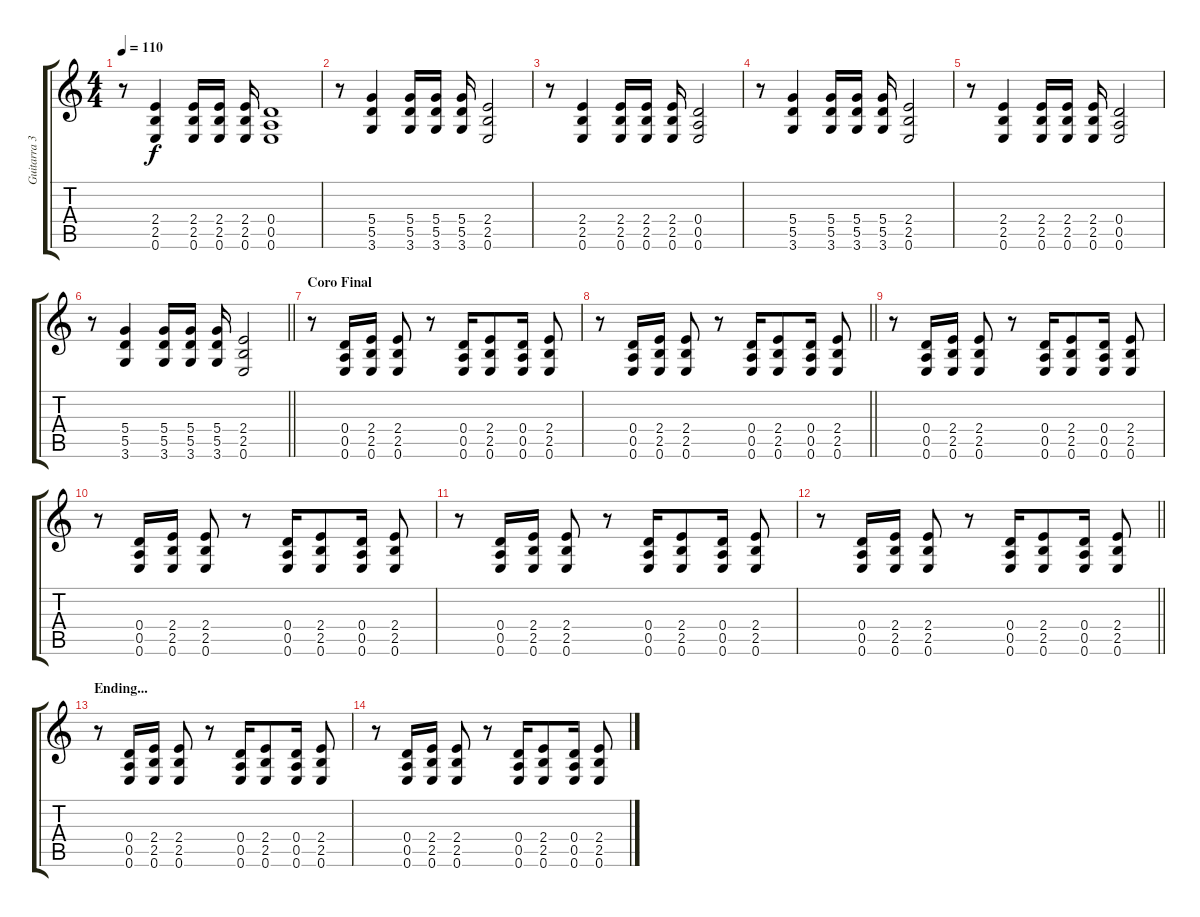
\track ("Guitarra 3" "Guitarra 3") {instrument distortionguitar}
\staff {score tabs}
\tuning (E4 B3 G3 D3 A2 E2) {hide}
\ts (4 4)
\tempo 110
\clef g2
\ks c
r.8{dy f} (2.4 2.5 0.6).4 (2.4 2.5 0.6).16 (2.4 2.5 0.6).16 (2.4 2.5 0.6).16 (0.4 0.5 0.6).1 |
r.8 (5.4 5.5 3.6).4 (5.4 5.5 3.6).16 (5.4 5.5 3.6).16 (5.4 5.5 3.6).16 (2.4 2.5 0.6).2 |
r.8 (2.4 2.5 0.6).4 (2.4 2.5 0.6).16 (2.4 2.5 0.6).16 (2.4 2.5 0.6).16 (0.4 0.5 0.6).2 |
r.8 (5.4 5.5 3.6).4 (5.4 5.5 3.6).16 (5.4 5.5 3.6).16 (5.4 5.5 3.6).16 (2.4 2.5 0.6).2 |
r.8 (2.4 2.5 0.6).4 (2.4 2.5 0.6).16 (2.4 2.5 0.6).16 (2.4 2.5 0.6).16 (0.4 0.5 0.6).2 |
\barLineRight lightlight
r.8 (5.4 5.5 3.6).4 (5.4 5.5 3.6).16 (5.4 5.5 3.6).16 (5.4 5.5 3.6).16 (2.4 2.5 0.6).2 |
\section ("" "Coro Final")
r.8 (0.4 0.5 0.6).16 (2.4 2.5 0.6).16 (2.4 2.5 0.6).8 r.8 (0.4 0.5 0.6).16 (2.4 2.5 0.6).8 (0.4 0.5 0.6).16 (2.4 2.5 0.6).8 |
\barLineRight lightlight
r.8 (0.4 0.5 0.6).16 (2.4 2.5 0.6).16 (2.4 2.5 0.6).8 r.8 (0.4 0.5 0.6).16 (2.4 2.5 0.6).8 (0.4 0.5 0.6).16 (2.4 2.5 0.6).8 |
r.8 (0.4 0.5 0.6).16 (2.4 2.5 0.6).16 (2.4 2.5 0.6).8 r.8 (0.4 0.5 0.6).16 (2.4 2.5 0.6).8 (0.4 0.5 0.6).16 (2.4 2.5 0.6).8 |
r.8 (0.4 0.5 0.6).16 (2.4 2.5 0.6).16 (2.4 2.5 0.6).8 r.8 (0.4 0.5 0.6).16 (2.4 2.5 0.6).8 (0.4 0.5 0.6).16 (2.4 2.5 0.6).8 |
r.8 (0.4 0.5 0.6).16 (2.4 2.5 0.6).16 (2.4 2.5 0.6).8 r.8 (0.4 0.5 0.6).16 (2.4 2.5 0.6).8 (0.4 0.5 0.6).16 (2.4 2.5 0.6).8 |
\barLineRight lightlight
r.8 (0.4 0.5 0.6).16 (2.4 2.5 0.6).16 (2.4 2.5 0.6).8 r.8 (0.4 0.5 0.6).16 (2.4 2.5 0.6).8 (0.4 0.5 0.6).16 (2.4 2.5 0.6).8 |
\section ("" "Ending...")
r.8 (0.4 0.5 0.6).16 (2.4 2.5 0.6).16 (2.4 2.5 0.6).8 r.8 (0.4 0.5 0.6).16 (2.4 2.5 0.6).8 (0.4 0.5 0.6).16 (2.4 2.5 0.6).8 |
r.8 (0.4 0.5 0.6).16 (2.4 2.5 0.6).16 (2.4 2.5 0.6).8 r.8 (0.4 0.5 0.6).16 (2.4 2.5 0.6).8 (0.4 0.5 0.6).16 (2.4 2.5 0.6).8
